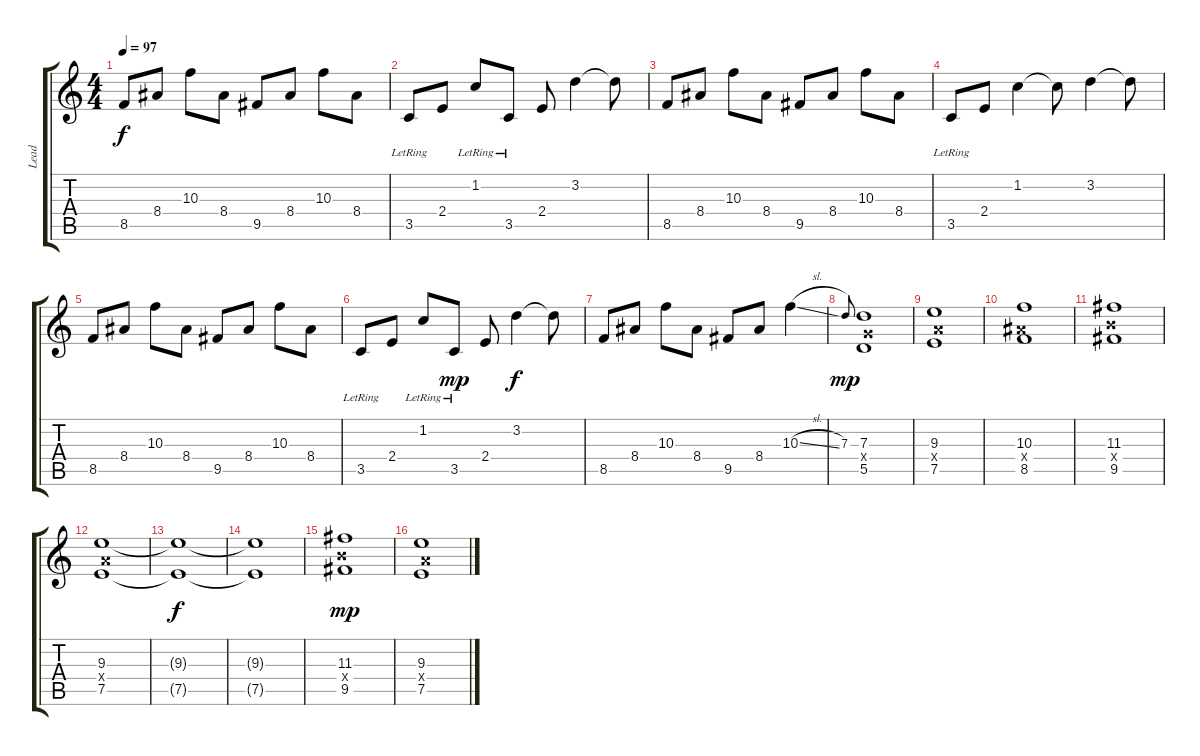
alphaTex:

\track ("Lead" "Lead") {instrument electricguitarclean}
\staff {score tabs}
\tuning (E4 B3 G3 D3 A2 E2) {hide}
\ts (4 4)
\tempo 97
\clef g2
\ks c
8.5.8{dy f} 8.4.8 10.3.8 8.4.8 9.5.8 8.4.8 10.3.8 8.4.8 |
3.5{lr}.8 2.4.8 1.2{lr}.8 3.5{lr}.8 2.4.8 3.2.4 3.2{t}.8 |
8.5.8 8.4.8 10.3.8 8.4.8 9.5.8 8.4.8 10.3.8 8.4.8 |
3.5{lr}.8 2.4.8 1.2.4 1.2{t}.8 3.2.4 3.2{t}.8 |
8.5.8 8.4.8 10.3.8 8.4.8 9.5.8 8.4.8 10.3.8 8.4.8 |
3.5{lr}.8 2.4.8 1.2{lr}.8 3.5{lr}.8{dy mp} 2.4.8 3.2.4{dy f} 3.2{t}.8 |
8.5.8 8.4.8 10.3.8 8.4.8 9.5.8 8.4.8 10.3{sl}.4 |
7.3.8{gr onbeat dy mp} (7.3 5.4{x} 5.5).1{volume 6 instrument distortionguitar} |
(9.3 7.4{x} 7.5).1 |
(10.3 8.4{x} 8.5).1 |
(11.3 9.4{x} 9.5).1 |
(9.3 7.4{x} 7.5).1 |
(9.3{t} 7.5{t}).1{dy f} |
(9.3{t} 7.5{t}).1 |
(11.3 9.4{x} 9.5).1{dy mp} |
(9.3 7.4{x} 7.5).1
